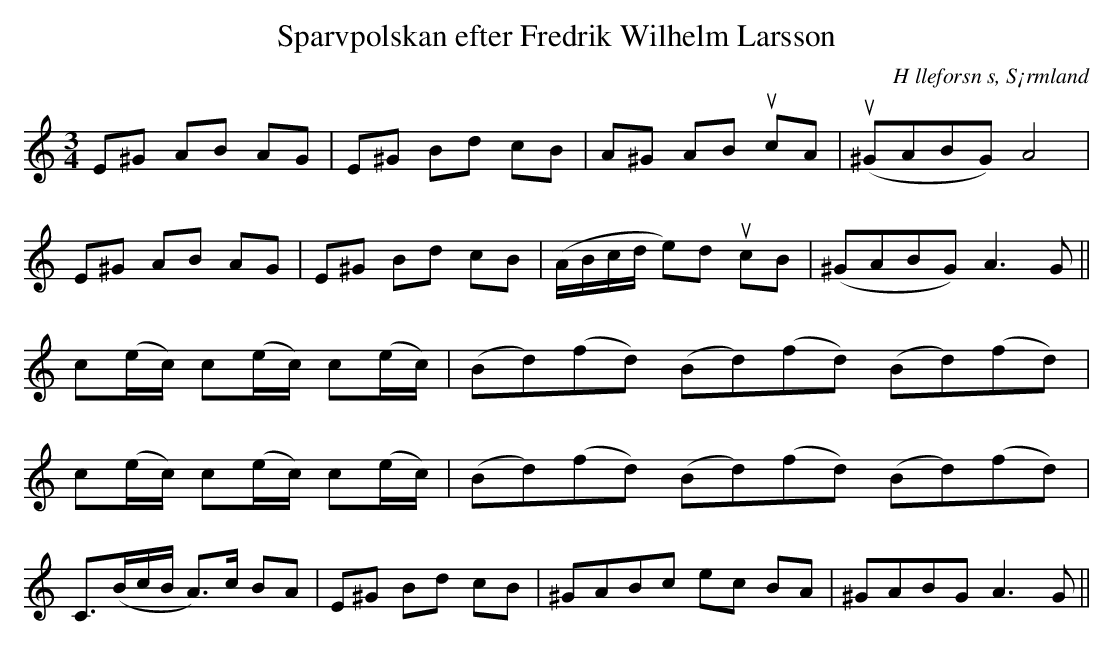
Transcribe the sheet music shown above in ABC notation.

X:1
T:Sparvpolskan efter Fredrik Wilhelm Larsson
O:H lleforsn s, S¡rmland
M:3/4
L:1/8
K:Am
E^G AB AG | E^G Bd cB | A^G AB ucA | (u^GABG) A4 |
E^G AB AG | E^G Bd cB | (A/B/c/d/ e)d ucB | (^GABG) A2>G2 ||
c(e/c/) c(e/c/) c(e/c/) | (Bd)(fd) (Bd)(fd) (Bd)(fd) |
c(e/c/) c(e/c/) c(e/c/) | (Bd)(fd) (Bd)(fd) (Bd)(fd) |
C3/2(B/c/B/ A>)c BA | E^G Bd cB | ^GABc ec BA | ^GABG A2>G2 ||
